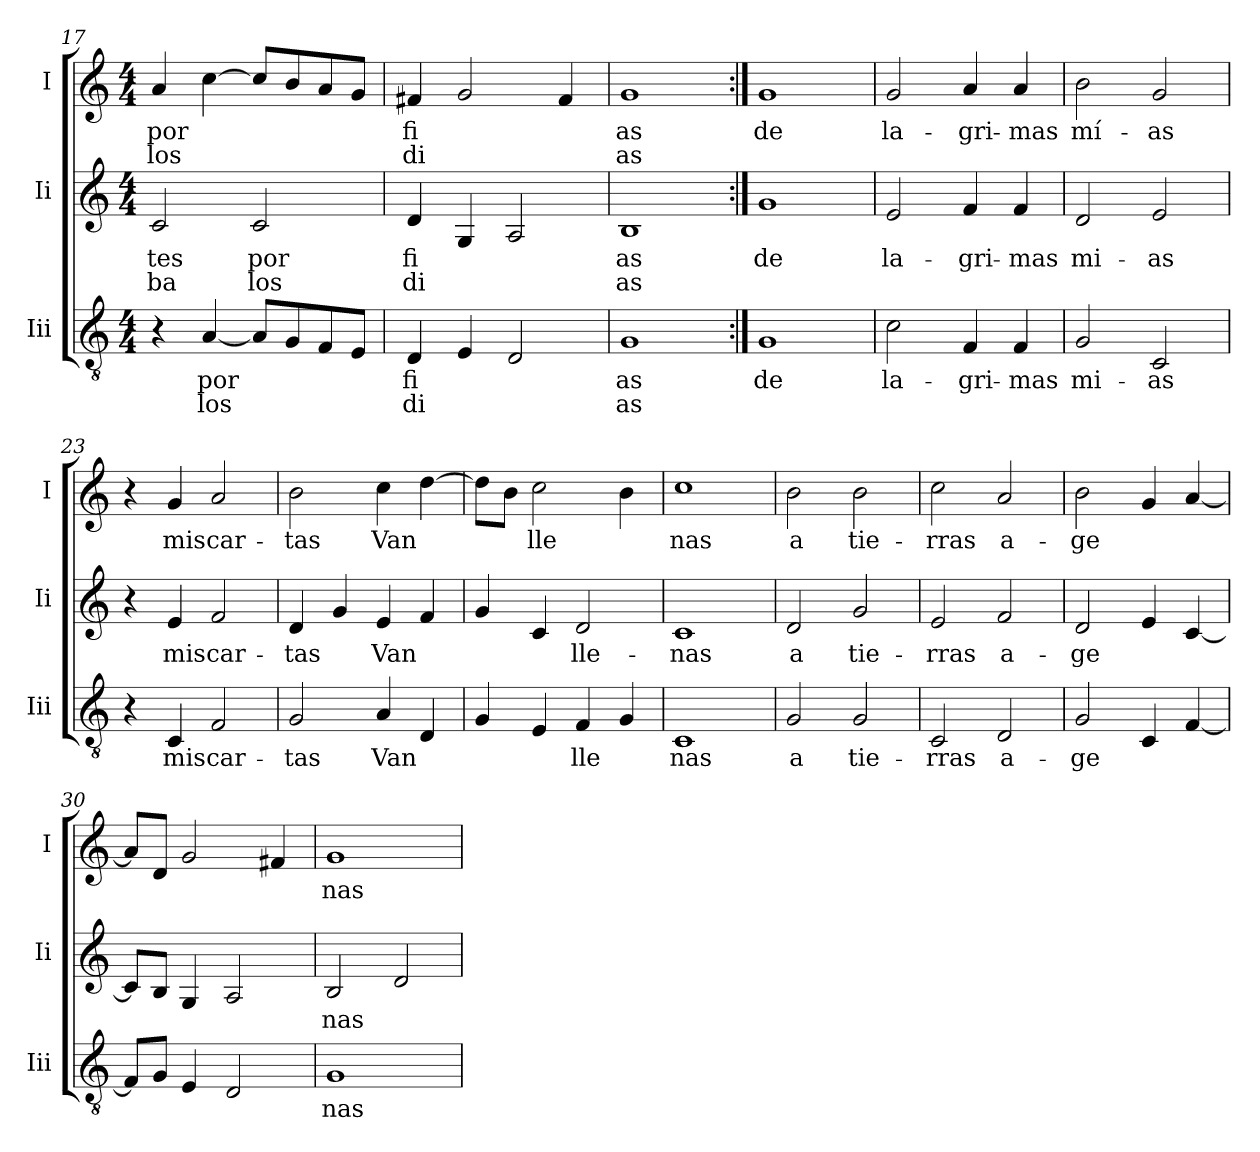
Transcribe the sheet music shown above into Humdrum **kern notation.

**kern	**text	**text	**kern	**text	**text	**kern	**text	**text
*part3	*part3	*part3	*part2	*part2	*part2	*part1	*part1	*part1
*staff3	*staff3	*staff3	*staff2	*staff2	*staff2	*staff1	*staff1	*staff1
*I"Iii	*	*	*I"Ii	*	*	*I"I	*	*
*I'Iii	*	*	*I'Ii	*	*	*I'I	*	*
*clefGv2	*	*	*clefG2	*	*	*clefG2	*	*
*k[]	*	*	*k[]	*	*	*k[]	*	*
*C:	*	*	*C:	*	*	*C:	*	*
*M4/4	*	*	*M4/4	*	*	*M4/4	*	*
=17	=17	=17	=17	=17	=17	=17	=17	=17
!	!	!	!	!LO:LY:b	!LO:LY:b	!	!LO:LY:b	!LO:LY:b
4r	.	.	2c/	-tes	-ba	4a/	por	los
!	!LO:LY:b	!LO:LY:b	!	!	!	!	!	!
[<4A/	por	los	.	.	.	[>4cc\	.	.
!	!	!	!	!LO:LY:b	!LO:LY:b	!	!	!
8A/L]	.	.	2c/	por	los	8cc/L]	.	.
8G/	.	.	.	.	.	8b/	.	.
8F/	.	.	.	.	.	8a/	.	.
8E/J	.	.	.	.	.	8g/J	.	.
=18	=18	=18	=18	=18	=18	=18	=18	=18
!	!LO:LY:b	!LO:LY:b	!	!LO:LY:b	!LO:LY:b	!	!LO:LY:b	!LO:LY:b
4D/	fi	di	4d/	fi	di	4f#X/	fi	di
4E/	.	.	4G/	.	.	2g/	.	.
2D/	.	.	2A/	.	.	.	.	.
.	.	.	.	.	.	4f#/	.	.
=19	=19	=19	=19	=19	=19	=19	=19	=19
!	!LO:LY:b	!LO:LY:b	!	!LO:LY:b	!LO:LY:b	!	!LO:LY:b	!LO:LY:b
1G	as	as	1B	as	as	1g	as	as
!!LO:PB:g=z
=20:|!	=20:|!	=20:|!	=20:|!	=20:|!	=20:|!	=20:|!	=20:|!	=20:|!
!	!LO:LY:b	!	!	!LO:LY:b	!	!	!LO:LY:b	!
1G	de	.	1g	de	.	1g	de	.
=21	=21	=21	=21	=21	=21	=21	=21	=21
!	!LO:LY:b	!	!	!LO:LY:b	!	!	!LO:LY:b	!
2c\	la-	.	2e/	la-	.	2g/	la-	.
!	!LO:LY:b	!	!	!LO:LY:b	!	!	!LO:LY:b	!
4F/	-gri-	.	4f/	-gri-	.	4a/	-gri-	.
!	!LO:LY:b	!	!	!LO:LY:b	!	!	!LO:LY:b	!
4F/	-mas	.	4f/	-mas	.	4a/	-mas	.
=22	=22	=22	=22	=22	=22	=22	=22	=22
!	!LO:LY:b	!	!	!LO:LY:b	!	!	!LO:LY:b	!
2G/	mi-	.	2d/	mi-	.	2b\	mí-	.
!	!LO:LY:b	!	!	!LO:LY:b	!	!	!LO:LY:b	!
2C/	-as	.	2e/	-as	.	2g/	-as	.
=23	=23	=23	=23	=23	=23	=23	=23	=23
4r	.	.	4r	.	.	4r	.	.
!	!LO:LY:b	!	!	!LO:LY:b	!	!	!LO:LY:b	!
4C/	mis	.	4e/	mis	.	4g/	mis	.
!	!LO:LY:b	!	!	!LO:LY:b	!	!	!LO:LY:b	!
2F/	car-	.	2f/	car-	.	2a/	car-	.
=24	=24	=24	=24	=24	=24	=24	=24	=24
!	!LO:LY:b	!	!	!LO:LY:b	!	!	!LO:LY:b	!
2G/	-tas	.	4d/	-tas	.	2b\	-tas	.
.	.	.	4g/	.	.	.	.	.
!	!LO:LY:b	!	!	!LO:LY:b	!	!	!LO:LY:b	!
4A/	Van	.	4e/	Van	.	4cc\	Van	.
4D/	.	.	4f/	.	.	[>4dd\	.	.
=25	=25	=25	=25	=25	=25	=25	=25	=25
4G/	.	.	4g/	.	.	8dd\L]	.	.
.	.	.	.	.	.	8b\J	.	.
!	!	!	!	!	!	!	!LO:LY:b	!
4E/	.	.	4c/	.	.	2cc\	lle	.
!	!LO:LY:b	!	!	!LO:LY:b	!	!	!	!
4F/	lle	.	2d/	lle-	.	.	.	.
4G/	.	.	.	.	.	4b\	.	.
=26	=26	=26	=26	=26	=26	=26	=26	=26
!	!LO:LY:b	!	!	!LO:LY:b	!	!	!LO:LY:b	!
1C	nas	.	1c	-nas	.	1cc	nas	.
!!LO:LB:g=z
=27	=27	=27	=27	=27	=27	=27	=27	=27
!	!LO:LY:b	!	!	!LO:LY:b	!	!	!LO:LY:b	!
2G/	a	.	2d/	a	.	2b\	a	.
!	!LO:LY:b	!	!	!LO:LY:b	!	!	!LO:LY:b	!
2G/	tie-	.	2g/	tie-	.	2b\	tie-	.
=28	=28	=28	=28	=28	=28	=28	=28	=28
!	!LO:LY:b	!	!	!LO:LY:b	!	!	!LO:LY:b	!
2C/	-rras	.	2e/	-rras	.	2cc\	-rras	.
!	!LO:LY:b	!	!	!LO:LY:b	!	!	!LO:LY:b	!
2D/	a-	.	2f/	a-	.	2a/	a-	.
=29	=29	=29	=29	=29	=29	=29	=29	=29
!	!LO:LY:b	!	!	!LO:LY:b	!	!	!LO:LY:b	!
2G/	-ge	.	2d/	-ge	.	2b\	-ge	.
4C/	.	.	4e/	.	.	4g/	.	.
[<4F/	.	.	[<4c/	.	.	[<4a/	.	.
=30	=30	=30	=30	=30	=30	=30	=30	=30
8F/L]	.	.	8c/L]	.	.	8a/L]	.	.
8G/J	.	.	8B/J	.	.	8d/J	.	.
4E/	.	.	4G/	.	.	2g/	.	.
2D/	.	.	2A/	.	.	.	.	.
.	.	.	.	.	.	4f#X/	.	.
=31	=31	=31	=31	=31	=31	=31	=31	=31
!	!LO:LY:b	!	!	!LO:LY:b	!	!	!LO:LY:b	!
1G	nas	.	2B/	nas	.	1g	nas	.
.	.	.	2d/	.	.	.	.	.
=	=	=	=	=	=	=	=	=
*-	*-	*-	*-	*-	*-	*-	*-	*-
